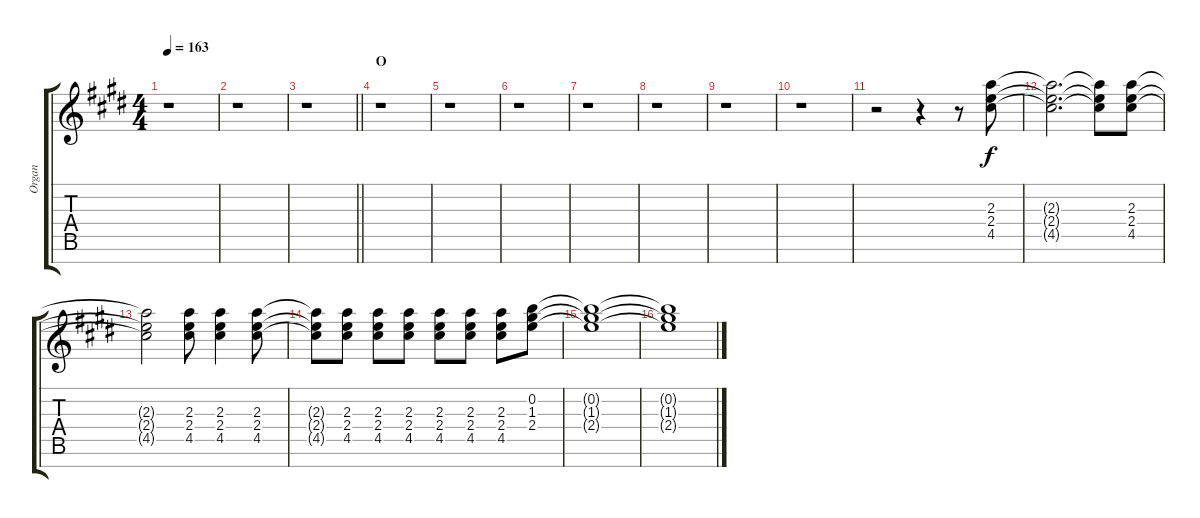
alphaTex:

\track ("Organ" "Organ") {instrument rockorgan}
\staff {score tabs}
\tuning (E6 B5 G5 D5 A4 E4 B3) {hide}
\ts (4 4)
\tempo 163
\clef g2
\ks e
r.1{dy f} |
r.1 |
\barLineRight lightlight
r.1 |
\section ("" "O")
r.1 |
r.1 |
r.1 |
r.1 |
r.1 |
r.1 |
r.1 |
r.2 r.4 r.8 (2.3 2.4 4.5).8 |
(2.3{t} 2.4{t} 4.5{t}).2{d} (2.3{t} 2.4{t} 4.5{t}).8 (2.3 2.4 4.5).8 |
(2.3{t} 2.4{t} 4.5{t}).2 (2.3 2.4 4.5).8 (2.3 2.4 4.5).4 (2.3 2.4 4.5).8 |
(2.3{t} 2.4{t} 4.5{t}).8 (2.3 2.4 4.5).8 (2.3 2.4 4.5).8 (2.3 2.4 4.5).8 (2.3 2.4 4.5).8 (2.3 2.4 4.5).8 (2.3 2.4 4.5).8 (0.2 1.3 2.4).8 |
(0.2{t} 1.3{t} 2.4{t}).1 |
(0.2{t} 1.3{t} 2.4{t}).1
